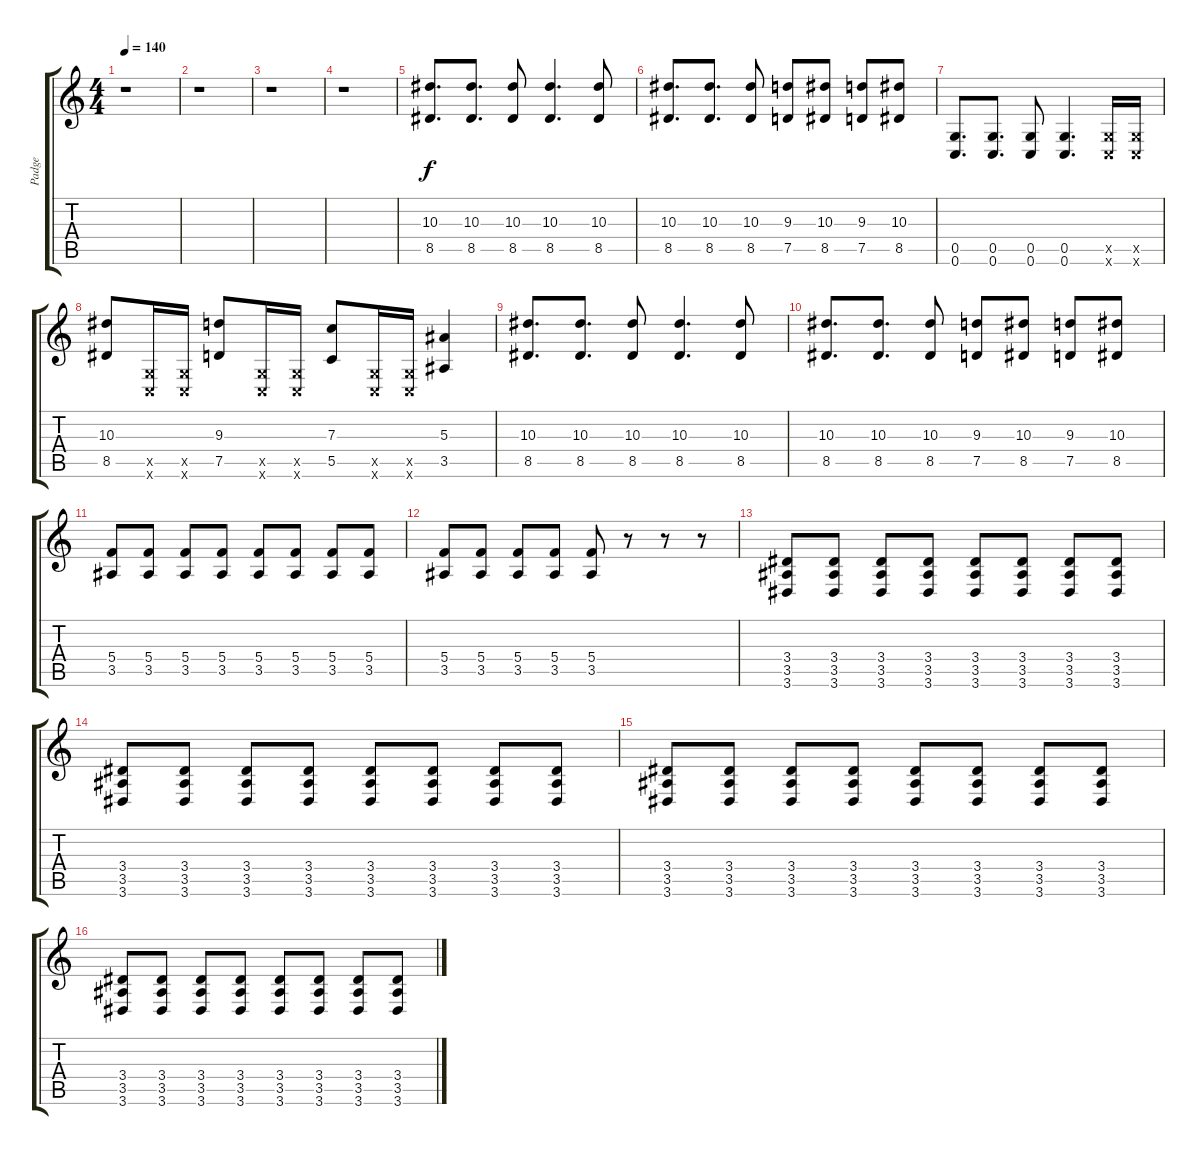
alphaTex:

\track ("Padge" "Padge") {instrument distortionguitar}
\staff {score tabs}
\tuning (D4 A3 F3 C3 G2 C2) {hide}
\ts (4 4)
\tempo 140
\clef g2
\ks c
r.1{dy f} |
r.1 |
r.1 |
r.1 |
(10.3 8.5).8{d} (10.3 8.5).8{d} (10.3 8.5).8 (10.3 8.5).4{d} (10.3 8.5).8 |
(10.3 8.5).8{d} (10.3 8.5).8{d} (10.3 8.5).8 (9.3 7.5).8 (10.3 8.5).8 (9.3 7.5).8 (10.3 8.5).8 |
(0.5 0.6).8{d} (0.5 0.6).8{d} (0.5 0.6).8 (0.5 0.6).4{d} (0.5{x} 0.6{x}).16 (0.5{x} 0.6{x}).16 |
(10.3 8.5).8 (0.5{x} 0.6{x}).16 (0.5{x} 0.6{x}).16 (9.3 7.5).8 (0.5{x} 0.6{x}).16 (0.5{x} 0.6{x}).16 (7.3 5.5).8 (0.5{x} 0.6{x}).16 (0.5{x} 0.6{x}).16 (5.3 3.5).4 |
(10.3 8.5).8{d} (10.3 8.5).8{d} (10.3 8.5).8 (10.3 8.5).4{d} (10.3 8.5).8 |
(10.3 8.5).8{d} (10.3 8.5).8{d} (10.3 8.5).8 (9.3 7.5).8 (10.3 8.5).8 (9.3 7.5).8 (10.3 8.5).8 |
(5.4 3.5).8 (5.4 3.5).8 (5.4 3.5).8 (5.4 3.5).8 (5.4 3.5).8 (5.4 3.5).8 (5.4 3.5).8 (5.4 3.5).8 |
(5.4 3.5).8 (5.4 3.5).8 (5.4 3.5).8 (5.4 3.5).8 (5.4 3.5).8 r.8 r.8 r.8 |
(3.4 3.5 3.6).8 (3.4 3.5 3.6).8 (3.4 3.5 3.6).8 (3.4 3.5 3.6).8 (3.4 3.5 3.6).8 (3.4 3.5 3.6).8 (3.4 3.5 3.6).8 (3.4 3.5 3.6).8 |
(3.4 3.5 3.6).8 (3.4 3.5 3.6).8 (3.4 3.5 3.6).8 (3.4 3.5 3.6).8 (3.4 3.5 3.6).8 (3.4 3.5 3.6).8 (3.4 3.5 3.6).8 (3.4 3.5 3.6).8 |
(3.4 3.5 3.6).8 (3.4 3.5 3.6).8 (3.4 3.5 3.6).8 (3.4 3.5 3.6).8 (3.4 3.5 3.6).8 (3.4 3.5 3.6).8 (3.4 3.5 3.6).8 (3.4 3.5 3.6).8 |
(3.4 3.5 3.6).8 (3.4 3.5 3.6).8 (3.4 3.5 3.6).8 (3.4 3.5 3.6).8 (3.4 3.5 3.6).8 (3.4 3.5 3.6).8 (3.4 3.5 3.6).8 (3.4 3.5 3.6).8
